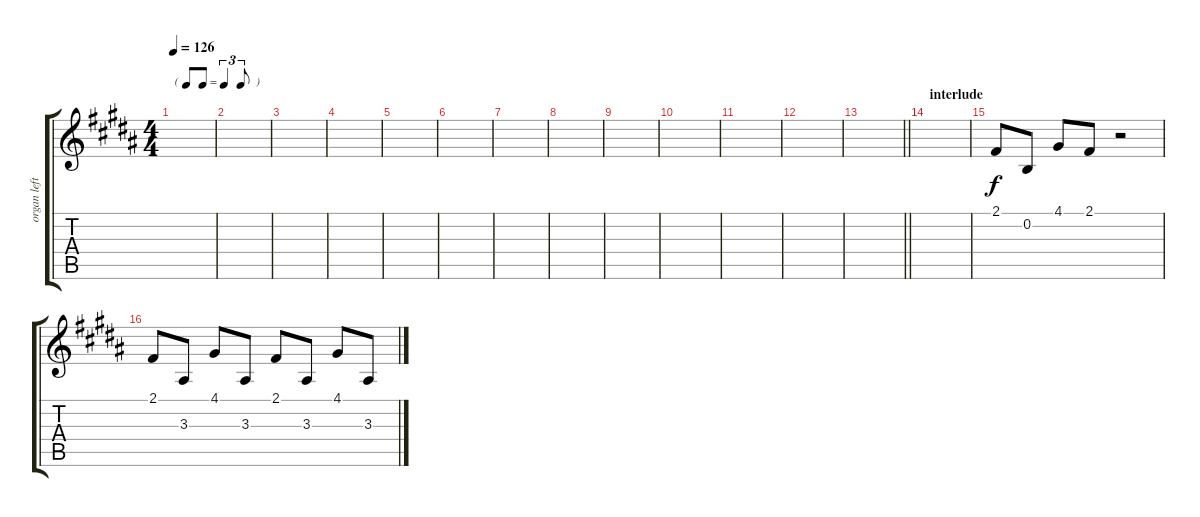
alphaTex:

\track ("organ left hand" "organ left") {instrument rockorgan}
\staff {score tabs}
\tuning (E4 B3 G3 D3 A2 E2) {hide}
\ts (4 4)
\tf triplet8th
\tempo 126
\clef g2
\ks b
|
|
|
|
|
|
|
|
|
|
|
|
\barLineRight lightlight
|
\section ("" "interlude")
|
2.1.8{dy f} 0.2.8 4.1.8 2.1.8 r.2 |
2.1.8 3.3.8 4.1.8 3.3.8 2.1.8 3.3.8 4.1.8 3.3.8
